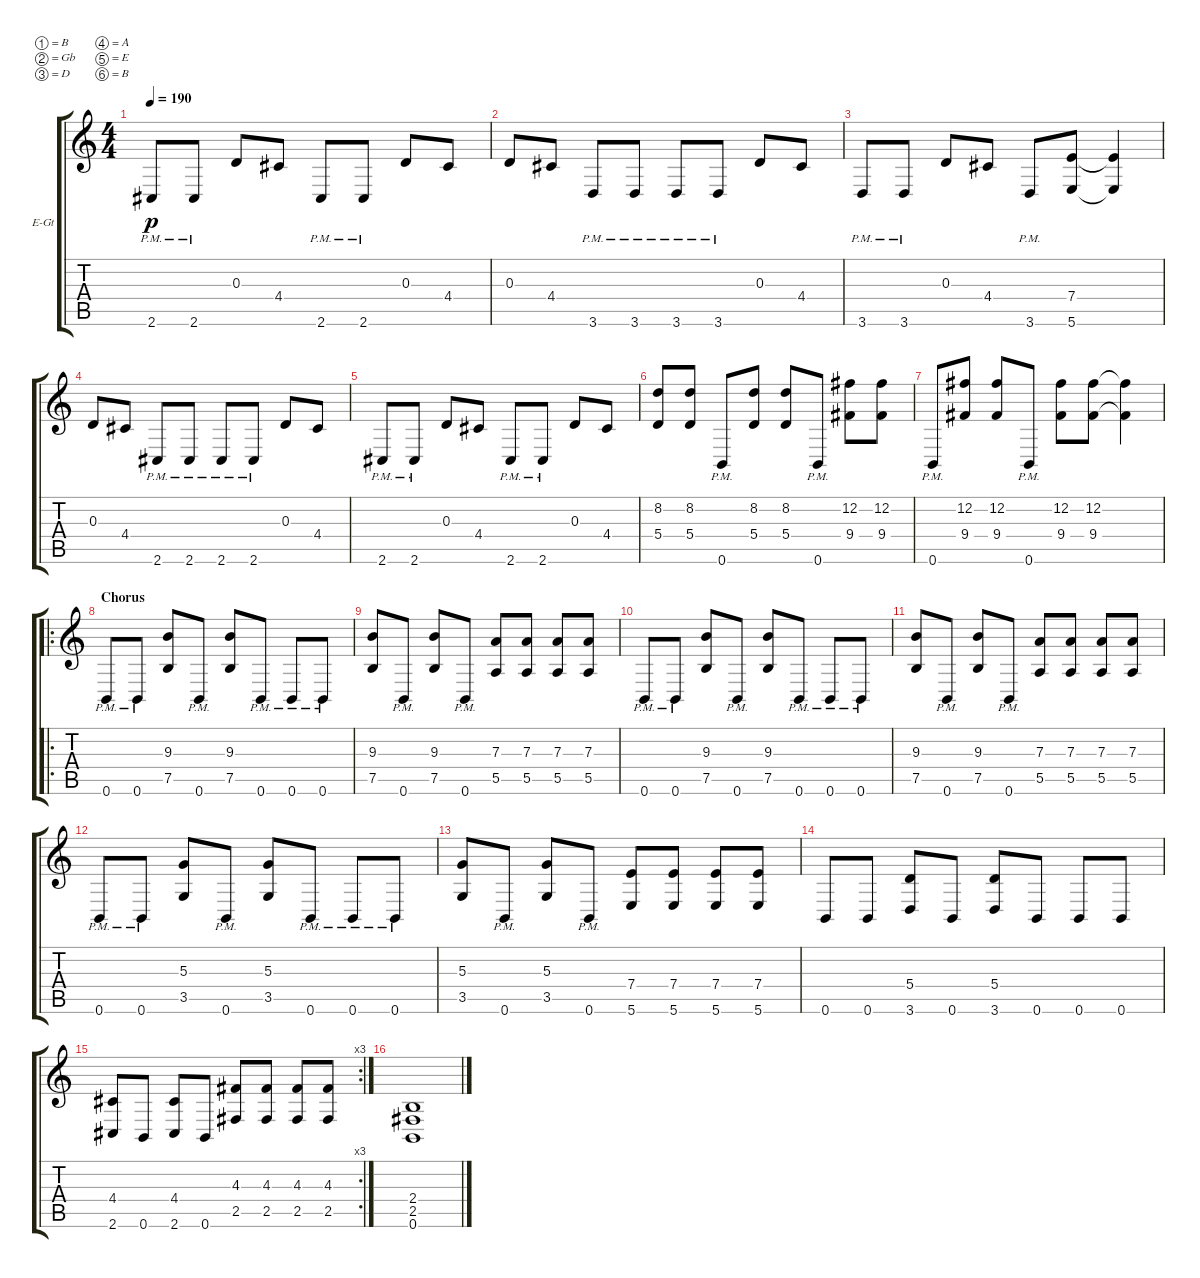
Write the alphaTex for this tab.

\bracketExtendMode groupsimilarinstruments
\firstSystemTrackNameOrientation horizontal
\otherSystemsTrackNameOrientation horizontal
\track ("Electric Guitar 2" "E-Gt") {instrument distortionguitar}
\staff {score tabs}
\tuning (B3 Gb3 D3 A2 E2 B1)
\ts (4 4)
\tempo 190
\clef g2
\ks c
2.6{pm}.8{dy p} 2.6{pm}.8 0.3.8 4.4.8 2.6{pm}.8 2.6{pm}.8 0.3.8 4.4.8 |
0.3.8 4.4.8 3.6{pm}.8 3.6{pm}.8 3.6{pm}.8 3.6{pm}.8 0.3.8 4.4.8 |
3.6{pm}.8 3.6{pm}.8 0.3.8 4.4.8 3.6{pm}.8 (5.6 7.4).8 (5.6{t} 7.4{t}).4 |
0.3.8 4.4.8 2.6{pm}.8 2.6{pm}.8 2.6{pm}.8 2.6{pm}.8 0.3.8 4.4.8 |
2.6{pm}.8 2.6{pm}.8 0.3.8 4.4.8 2.6{pm}.8 2.6{pm}.8 0.3.8 4.4.8 |
(5.4 8.2).8 (5.4 8.2).8 0.6{pm}.8 (5.4 8.2).8 (5.4 8.2).8 0.6{pm}.8 (9.4 12.2).8 (9.4 12.2).8 |
0.6{pm}.8 (9.4 12.2).8 (9.4 12.2).8 0.6{pm}.8 (9.4 12.2).8 (9.4 12.2).8 (9.4{t} 12.2{t}).4 |
\ro
\section ("" "Chorus")
0.6{pm}.8 0.6{pm}.8 (7.5 9.3).8 0.6{pm}.8 (9.3 7.5).8 0.6{pm}.8 0.6{pm}.8 0.6{pm}.8 |
(7.5 9.3).8 0.6{pm}.8 (9.3 7.5).8 0.6{pm}.8 (5.5 7.3).8 (5.5 7.3).8 (5.5 7.3).8 (5.5 7.3).8 |
0.6{pm}.8 0.6{pm}.8 (7.5 9.3).8 0.6{pm}.8 (9.3 7.5).8 0.6{pm}.8 0.6{pm}.8 0.6{pm}.8 |
(7.5 9.3).8 0.6{pm}.8 (9.3 7.5).8 0.6{pm}.8 (5.5 7.3).8 (5.5 7.3).8 (5.5 7.3).8 (5.5 7.3).8 |
0.6{pm}.8 0.6{pm}.8 (3.5 5.3).8 0.6{pm}.8 (5.3 3.5).8 0.6{pm}.8 0.6{pm}.8 0.6{pm}.8 |
(3.5 5.3).8 0.6{pm}.8 (5.3 3.5).8 0.6{pm}.8 (5.6 7.4).8 (5.6 7.4).8 (5.6 7.4).8 (5.6 7.4).8 |
0.6.8 0.6.8 (3.6 5.4).8 0.6.8 (3.6 5.4).8 0.6.8 0.6.8 0.6.8 |
\rc 3
(2.6 4.4).8 0.6.8 (2.6 4.4).8 0.6.8 (2.5 4.3).8 (4.3 2.5).8 (4.3 2.5).8 (4.3 2.5).8 |
(0.6 2.5 2.4).1
